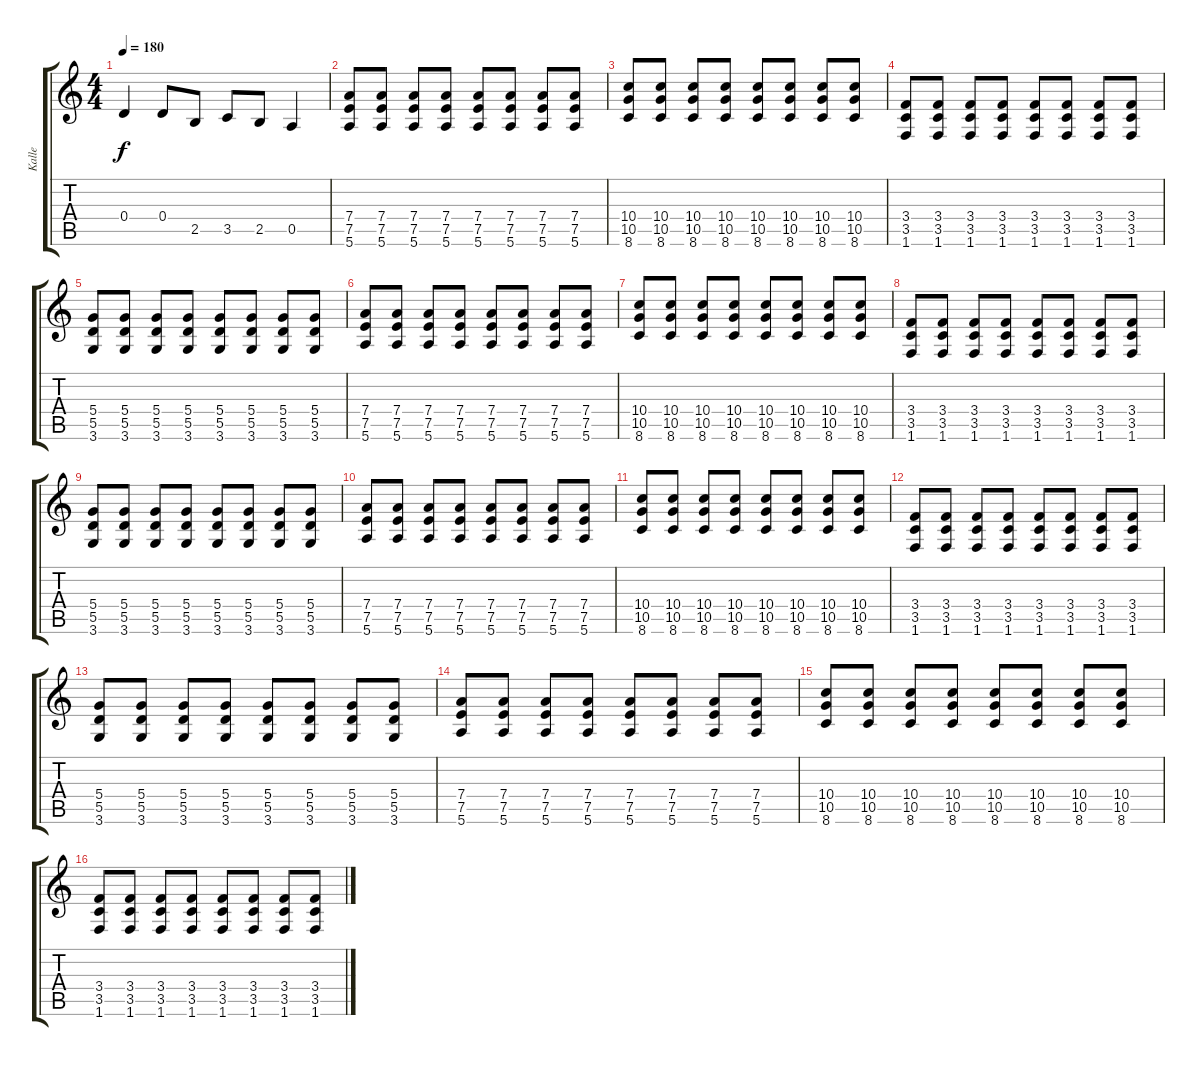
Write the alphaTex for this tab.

\track ("Kalle" "Kalle") {instrument distortionguitar}
\staff {score tabs}
\tuning (E4 B3 G3 D3 A2 E2) {hide}
\ts (4 4)
\tempo 180
\clef g2
\ks c
0.4.4{dy f} 0.4.8 2.5.8 3.5.8 2.5.8 0.5.4 |
(7.4 7.5 5.6).8 (7.4 7.5 5.6).8 (7.4 7.5 5.6).8 (7.4 7.5 5.6).8 (7.4 7.5 5.6).8 (7.4 7.5 5.6).8 (7.4 7.5 5.6).8 (7.4 7.5 5.6).8 |
(10.4 10.5 8.6).8 (10.4 10.5 8.6).8 (10.4 10.5 8.6).8 (10.4 10.5 8.6).8 (10.4 10.5 8.6).8 (10.4 10.5 8.6).8 (10.4 10.5 8.6).8 (10.4 10.5 8.6).8 |
(3.4 3.5 1.6).8 (3.4 3.5 1.6).8 (3.4 3.5 1.6).8 (3.4 3.5 1.6).8 (3.4 3.5 1.6).8 (3.4 3.5 1.6).8 (3.4 3.5 1.6).8 (3.4 3.5 1.6).8 |
(5.4 5.5 3.6).8 (5.4 5.5 3.6).8 (5.4 5.5 3.6).8 (5.4 5.5 3.6).8 (5.4 5.5 3.6).8 (5.4 5.5 3.6).8 (5.4 5.5 3.6).8 (5.4 5.5 3.6).8 |
(7.4 7.5 5.6).8 (7.4 7.5 5.6).8 (7.4 7.5 5.6).8 (7.4 7.5 5.6).8 (7.4 7.5 5.6).8 (7.4 7.5 5.6).8 (7.4 7.5 5.6).8 (7.4 7.5 5.6).8 |
(10.4 10.5 8.6).8 (10.4 10.5 8.6).8 (10.4 10.5 8.6).8 (10.4 10.5 8.6).8 (10.4 10.5 8.6).8 (10.4 10.5 8.6).8 (10.4 10.5 8.6).8 (10.4 10.5 8.6).8 |
(3.4 3.5 1.6).8 (3.4 3.5 1.6).8 (3.4 3.5 1.6).8 (3.4 3.5 1.6).8 (3.4 3.5 1.6).8 (3.4 3.5 1.6).8 (3.4 3.5 1.6).8 (3.4 3.5 1.6).8 |
(5.4 5.5 3.6).8 (5.4 5.5 3.6).8 (5.4 5.5 3.6).8 (5.4 5.5 3.6).8 (5.4 5.5 3.6).8 (5.4 5.5 3.6).8 (5.4 5.5 3.6).8 (5.4 5.5 3.6).8 |
(7.4 7.5 5.6).8 (7.4 7.5 5.6).8 (7.4 7.5 5.6).8 (7.4 7.5 5.6).8 (7.4 7.5 5.6).8 (7.4 7.5 5.6).8 (7.4 7.5 5.6).8 (7.4 7.5 5.6).8 |
(10.4 10.5 8.6).8 (10.4 10.5 8.6).8 (10.4 10.5 8.6).8 (10.4 10.5 8.6).8 (10.4 10.5 8.6).8 (10.4 10.5 8.6).8 (10.4 10.5 8.6).8 (10.4 10.5 8.6).8 |
(3.4 3.5 1.6).8 (3.4 3.5 1.6).8 (3.4 3.5 1.6).8 (3.4 3.5 1.6).8 (3.4 3.5 1.6).8 (3.4 3.5 1.6).8 (3.4 3.5 1.6).8 (3.4 3.5 1.6).8 |
(5.4 5.5 3.6).8 (5.4 5.5 3.6).8 (5.4 5.5 3.6).8 (5.4 5.5 3.6).8 (5.4 5.5 3.6).8 (5.4 5.5 3.6).8 (5.4 5.5 3.6).8 (5.4 5.5 3.6).8 |
(7.4 7.5 5.6).8 (7.4 7.5 5.6).8 (7.4 7.5 5.6).8 (7.4 7.5 5.6).8 (7.4 7.5 5.6).8 (7.4 7.5 5.6).8 (7.4 7.5 5.6).8 (7.4 7.5 5.6).8 |
(10.4 10.5 8.6).8 (10.4 10.5 8.6).8 (10.4 10.5 8.6).8 (10.4 10.5 8.6).8 (10.4 10.5 8.6).8 (10.4 10.5 8.6).8 (10.4 10.5 8.6).8 (10.4 10.5 8.6).8 |
(3.4 3.5 1.6).8 (3.4 3.5 1.6).8 (3.4 3.5 1.6).8 (3.4 3.5 1.6).8 (3.4 3.5 1.6).8 (3.4 3.5 1.6).8 (3.4 3.5 1.6).8 (3.4 3.5 1.6).8
